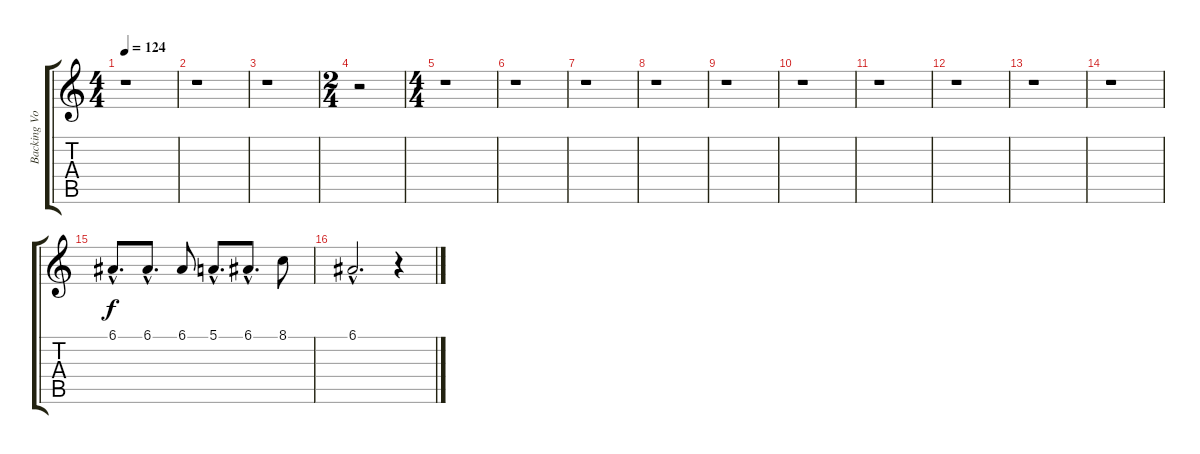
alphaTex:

\track ("Backing Vocals" "Backing Vo") {instrument lead6voice}
\staff {score tabs}
\tuning (E4 B3 G3 D3 A2 E2) {hide}
\ts (4 4)
\tempo 124
\clef g2
\ks c
r.1{dy f} |
r.1 |
r.1 |
\ts (2 4)
r.2 |
\ts (4 4)
r.1 |
r.1 |
r.1 |
r.1 |
r.1 |
r.1 |
r.1 |
r.1 |
r.1 |
r.1 |
6.1{hac}.8{d} 6.1{hac}.8{d} 6.1.8 5.1{hac}.8{d} 6.1{hac}.8{d} 8.1.8 |
6.1{hac}.2{d} r.4
